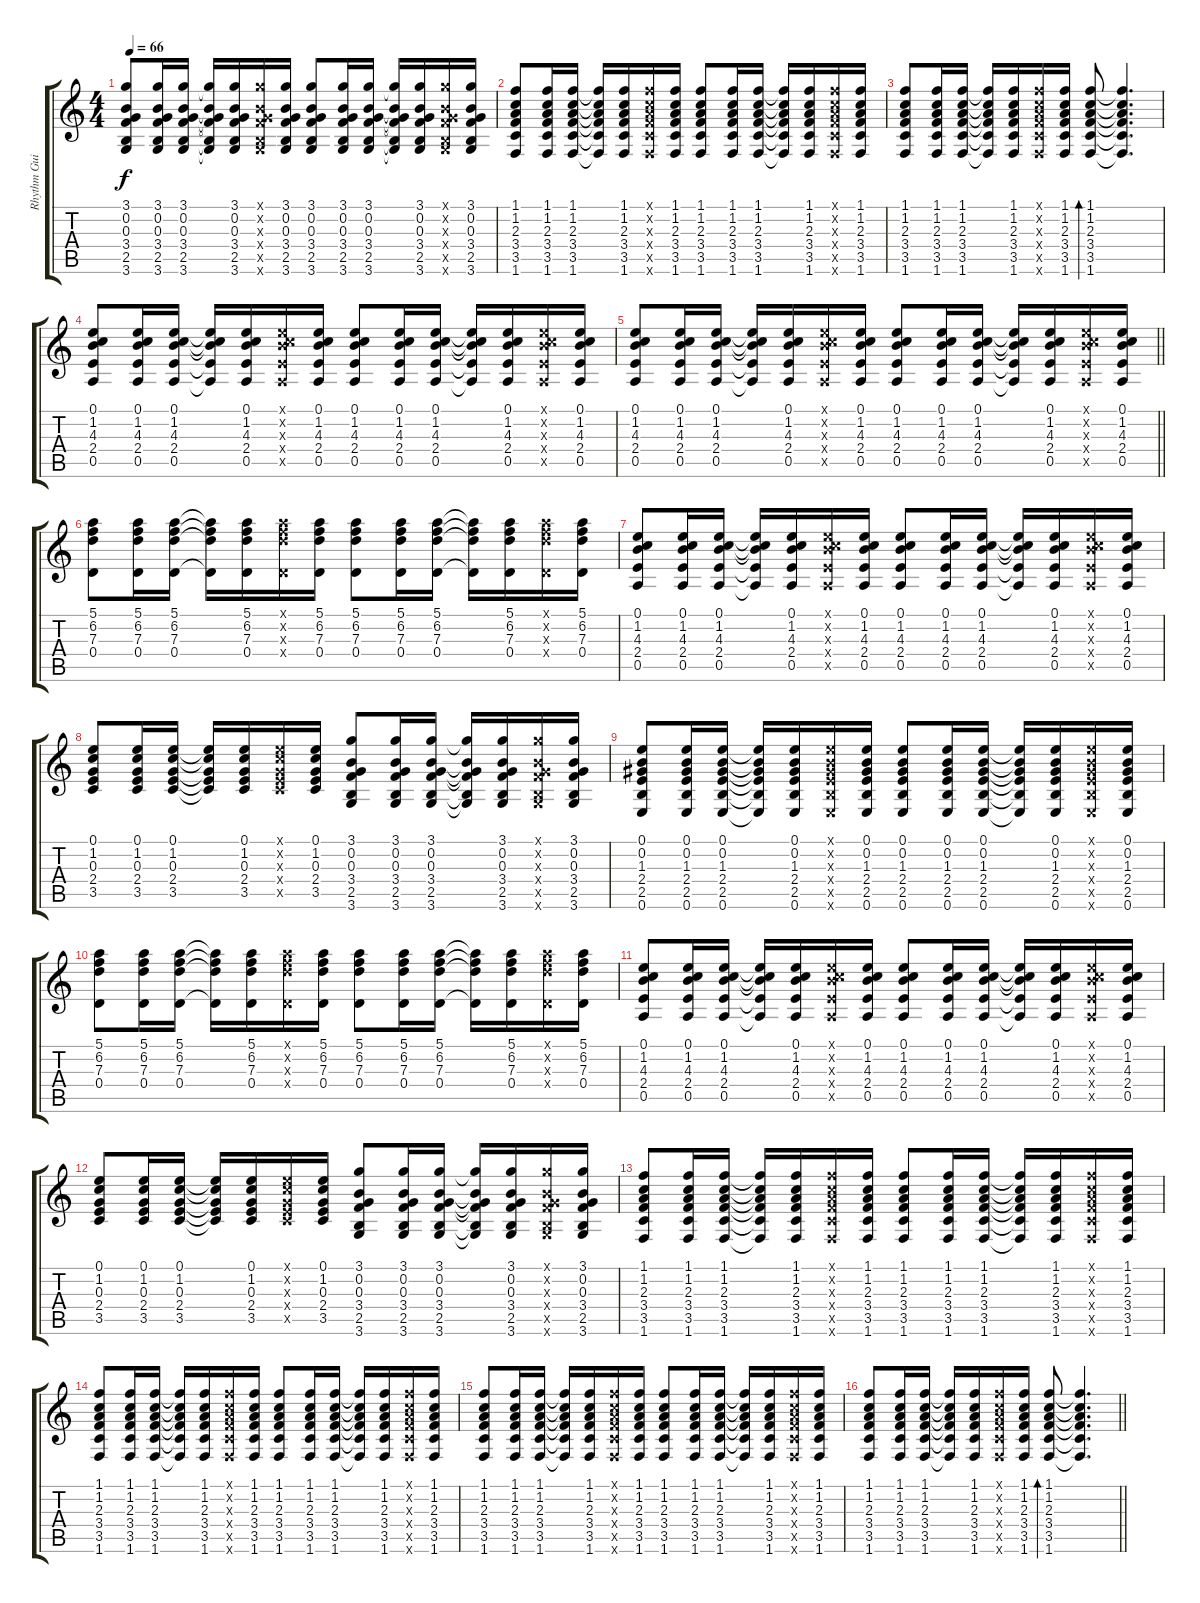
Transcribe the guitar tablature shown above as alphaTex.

\track ("Rhythm Guitar" "Rhythm Gui") {instrument acousticguitarsteel}
\staff {score tabs}
\tuning (E4 B3 G3 D3 A2 E2) {hide}
\ts (4 4)
\tempo 66
\clef g2
\ks c
(3.1 0.2 0.3 3.4 2.5 3.6).8{dy f} (3.1 0.2 0.3 3.4 2.5 3.6).16 (3.1 0.2 0.3 3.4 2.5 3.6).16 (3.1{t} 0.2{t} 0.3{t} 3.4{t} 2.5{t} 3.6{t}).16 (3.1 0.2 0.3 3.4 2.5 3.6).16 (3.1{x} 0.2{x} 0.3{x} 3.4{x} 2.5{x} 3.6{x}).16 (3.1 0.2 0.3 3.4 2.5 3.6).16 (3.1 0.2 0.3 3.4 2.5 3.6).8 (3.1 0.2 0.3 3.4 2.5 3.6).16 (3.1 0.2 0.3 3.4 2.5 3.6).16 (3.1{t} 0.2{t} 0.3{t} 3.4{t} 2.5{t} 3.6{t}).16 (3.1 0.2 0.3 3.4 2.5 3.6).16 (3.1{x} 0.2{x} 0.3{x} 3.4{x} 2.5{x} 3.6{x}).16 (3.1 0.2 0.3 3.4 2.5 3.6).16 |
(1.1 1.2 2.3 3.4 3.5 1.6).8 (1.1 1.2 2.3 3.4 3.5 1.6).16 (1.1 1.2 2.3 3.4 3.5 1.6).16 (1.1{t} 1.2{t} 2.3{t} 3.4{t} 3.5{t} 1.6{t}).16 (1.1 1.2 2.3 3.4 3.5 1.6).16 (1.1{x} 1.2{x} 2.3{x} 3.4{x} 3.5{x} 1.6{x}).16 (1.1 1.2 2.3 3.4 3.5 1.6).16 (1.1 1.2 2.3 3.4 3.5 1.6).8 (1.1 1.2 2.3 3.4 3.5 1.6).16 (1.1 1.2 2.3 3.4 3.5 1.6).16 (1.1{t} 1.2{t} 2.3{t} 3.4{t} 3.5{t} 1.6{t}).16 (1.1 1.2 2.3 3.4 3.5 1.6).16 (1.1{x} 1.2{x} 2.3{x} 3.4{x} 3.5{x} 1.6{x}).16 (1.1 1.2 2.3 3.4 3.5 1.6).16 |
(1.1 1.2 2.3 3.4 3.5 1.6).8 (1.1 1.2 2.3 3.4 3.5 1.6).16 (1.1 1.2 2.3 3.4 3.5 1.6).16 (1.1{t} 1.2{t} 2.3{t} 3.4{t} 3.5{t} 1.6{t}).16 (1.1 1.2 2.3 3.4 3.5 1.6).16 (1.1{x} 1.2{x} 2.3{x} 3.4{x} 3.5{x} 1.6{x}).16 (1.1 1.2 2.3 3.4 3.5 1.6).16 (1.1 1.2 2.3 3.4 3.5 1.6).8{bd 60} (1.1{t} 1.2{t} 2.3{t} 3.4{t} 3.5{t} 1.6{t}).4{d} |
(0.1 1.2 4.3 2.4 0.5).8 (0.1 1.2 4.3 2.4 0.5).16 (0.1 1.2 4.3 2.4 0.5).16 (0.1{t} 1.2{t} 4.3{t} 2.4{t} 0.5{t}).16 (0.1 1.2 4.3 2.4 0.5).16 (0.1{x} 1.2{x} 4.3{x} 2.4{x} 0.5{x}).16 (0.1 1.2 4.3 2.4 0.5).16 (0.1 1.2 4.3 2.4 0.5).8 (0.1 1.2 4.3 2.4 0.5).16 (0.1 1.2 4.3 2.4 0.5).16 (0.1{t} 1.2{t} 4.3{t} 2.4{t} 0.5{t}).16 (0.1 1.2 4.3 2.4 0.5).16 (0.1{x} 1.2{x} 4.3{x} 2.4{x} 0.5{x}).16 (0.1 1.2 4.3 2.4 0.5).16 |
\barLineRight lightlight
(0.1 1.2 4.3 2.4 0.5).8 (0.1 1.2 4.3 2.4 0.5).16 (0.1 1.2 4.3 2.4 0.5).16 (0.1{t} 1.2{t} 4.3{t} 2.4{t} 0.5{t}).16 (0.1 1.2 4.3 2.4 0.5).16 (0.1{x} 1.2{x} 4.3{x} 2.4{x} 0.5{x}).16 (0.1 1.2 4.3 2.4 0.5).16 (0.1 1.2 4.3 2.4 0.5).8 (0.1 1.2 4.3 2.4 0.5).16 (0.1 1.2 4.3 2.4 0.5).16 (0.1{t} 1.2{t} 4.3{t} 2.4{t} 0.5{t}).16 (0.1 1.2 4.3 2.4 0.5).16 (0.1{x} 1.2{x} 4.3{x} 2.4{x} 0.5{x}).16 (0.1 1.2 4.3 2.4 0.5).16 |
(5.1 6.2 7.3 0.4).8 (5.1 6.2 7.3 0.4).16 (5.1 6.2 7.3 0.4).16 (5.1{t} 6.2{t} 7.3{t} 0.4{t}).16 (5.1 6.2 7.3 0.4).16 (5.1{x} 6.2{x} 7.3{x} 0.4{x}).16 (5.1 6.2 7.3 0.4).16 (5.1 6.2 7.3 0.4).8 (5.1 6.2 7.3 0.4).16 (5.1 6.2 7.3 0.4).16 (5.1{t} 6.2{t} 7.3{t} 0.4{t}).16 (5.1 6.2 7.3 0.4).16 (5.1{x} 6.2{x} 7.3{x} 0.4{x}).16 (5.1 6.2 7.3 0.4).16 |
(0.1 1.2 4.3 2.4 0.5).8 (0.1 1.2 4.3 2.4 0.5).16 (0.1 1.2 4.3 2.4 0.5).16 (0.1{t} 1.2{t} 4.3{t} 2.4{t} 0.5{t}).16 (0.1 1.2 4.3 2.4 0.5).16 (0.1{x} 1.2{x} 4.3{x} 2.4{x} 0.5{x}).16 (0.1 1.2 4.3 2.4 0.5).16 (0.1 1.2 4.3 2.4 0.5).8 (0.1 1.2 4.3 2.4 0.5).16 (0.1 1.2 4.3 2.4 0.5).16 (0.1{t} 1.2{t} 4.3{t} 2.4{t} 0.5{t}).16 (0.1 1.2 4.3 2.4 0.5).16 (0.1{x} 1.2{x} 4.3{x} 2.4{x} 0.5{x}).16 (0.1 1.2 4.3 2.4 0.5).16 |
(0.1 1.2 0.3 2.4 3.5).8 (0.1 1.2 0.3 2.4 3.5).16 (0.1 1.2 0.3 2.4 3.5).16 (0.1{t} 1.2{t} 0.3{t} 2.4{t} 3.5{t}).16 (0.1 1.2 0.3 2.4 3.5).16 (0.1{x} 1.2{x} 0.3{x} 2.4{x} 3.5{x}).16 (0.1 1.2 0.3 2.4 3.5).16 (3.1 0.2 0.3 3.4 2.5 3.6).8 (3.1 0.2 0.3 3.4 2.5 3.6).16 (3.1 0.2 0.3 3.4 2.5 3.6).16 (3.1{t} 0.2{t} 0.3{t} 3.4{t} 2.5{t} 3.6{t}).16 (3.1 0.2 0.3 3.4 2.5 3.6).16 (3.1{x} 0.2{x} 0.3{x} 3.4{x} 2.5{x} 3.6{x}).16 (3.1 0.2 0.3 3.4 2.5 3.6).16 |
(0.1 0.2 1.3 2.4 2.5 0.6).8 (0.1 0.2 1.3 2.4 2.5 0.6).16 (0.1 0.2 1.3 2.4 2.5 0.6).16 (0.1{t} 0.2{t} 1.3{t} 2.4{t} 2.5{t} 0.6{t}).16 (0.1 0.2 1.3 2.4 2.5 0.6).16 (0.1{x} 0.2{x} 1.3{x} 2.4{x} 2.5{x} 0.6{x}).16 (0.1 0.2 1.3 2.4 2.5 0.6).16 (0.1 0.2 1.3 2.4 2.5 0.6).8 (0.1 0.2 1.3 2.4 2.5 0.6).16 (0.1 0.2 1.3 2.4 2.5 0.6).16 (0.1{t} 0.2{t} 1.3{t} 2.4{t} 2.5{t} 0.6{t}).16 (0.1 0.2 1.3 2.4 2.5 0.6).16 (0.1{x} 0.2{x} 1.3{x} 2.4{x} 2.5{x} 0.6{x}).16 (0.1 0.2 1.3 2.4 2.5 0.6).16 |
(5.1 6.2 7.3 0.4).8 (5.1 6.2 7.3 0.4).16 (5.1 6.2 7.3 0.4).16 (5.1{t} 6.2{t} 7.3{t} 0.4{t}).16 (5.1 6.2 7.3 0.4).16 (5.1{x} 6.2{x} 7.3{x} 0.4{x}).16 (5.1 6.2 7.3 0.4).16 (5.1 6.2 7.3 0.4).8 (5.1 6.2 7.3 0.4).16 (5.1 6.2 7.3 0.4).16 (5.1{t} 6.2{t} 7.3{t} 0.4{t}).16 (5.1 6.2 7.3 0.4).16 (5.1{x} 6.2{x} 7.3{x} 0.4{x}).16 (5.1 6.2 7.3 0.4).16 |
(0.1 1.2 4.3 2.4 0.5).8 (0.1 1.2 4.3 2.4 0.5).16 (0.1 1.2 4.3 2.4 0.5).16 (0.1{t} 1.2{t} 4.3{t} 2.4{t} 0.5{t}).16 (0.1 1.2 4.3 2.4 0.5).16 (0.1{x} 1.2{x} 4.3{x} 2.4{x} 0.5{x}).16 (0.1 1.2 4.3 2.4 0.5).16 (0.1 1.2 4.3 2.4 0.5).8 (0.1 1.2 4.3 2.4 0.5).16 (0.1 1.2 4.3 2.4 0.5).16 (0.1{t} 1.2{t} 4.3{t} 2.4{t} 0.5{t}).16 (0.1 1.2 4.3 2.4 0.5).16 (0.1{x} 1.2{x} 4.3{x} 2.4{x} 0.5{x}).16 (0.1 1.2 4.3 2.4 0.5).16 |
(0.1 1.2 0.3 2.4 3.5).8 (0.1 1.2 0.3 2.4 3.5).16 (0.1 1.2 0.3 2.4 3.5).16 (0.1{t} 1.2{t} 0.3{t} 2.4{t} 3.5{t}).16 (0.1 1.2 0.3 2.4 3.5).16 (0.1{x} 1.2{x} 0.3{x} 2.4{x} 3.5{x}).16 (0.1 1.2 0.3 2.4 3.5).16 (3.1 0.2 0.3 3.4 2.5 3.6).8 (3.1 0.2 0.3 3.4 2.5 3.6).16 (3.1 0.2 0.3 3.4 2.5 3.6).16 (3.1{t} 0.2{t} 0.3{t} 3.4{t} 2.5{t} 3.6{t}).16 (3.1 0.2 0.3 3.4 2.5 3.6).16 (3.1{x} 0.2{x} 0.3{x} 3.4{x} 2.5{x} 3.6{x}).16 (3.1 0.2 0.3 3.4 2.5 3.6).16 |
(1.1 1.2 2.3 3.4 3.5 1.6).8 (1.1 1.2 2.3 3.4 3.5 1.6).16 (1.1 1.2 2.3 3.4 3.5 1.6).16 (1.1{t} 1.2{t} 2.3{t} 3.4{t} 3.5{t} 1.6{t}).16 (1.1 1.2 2.3 3.4 3.5 1.6).16 (1.1{x} 1.2{x} 2.3{x} 3.4{x} 3.5{x} 1.6{x}).16 (1.1 1.2 2.3 3.4 3.5 1.6).16 (1.1 1.2 2.3 3.4 3.5 1.6).8 (1.1 1.2 2.3 3.4 3.5 1.6).16 (1.1 1.2 2.3 3.4 3.5 1.6).16 (1.1{t} 1.2{t} 2.3{t} 3.4{t} 3.5{t} 1.6{t}).16 (1.1 1.2 2.3 3.4 3.5 1.6).16 (1.1{x} 1.2{x} 2.3{x} 3.4{x} 3.5{x} 1.6{x}).16 (1.1 1.2 2.3 3.4 3.5 1.6).16 |
(1.1 1.2 2.3 3.4 3.5 1.6).8 (1.1 1.2 2.3 3.4 3.5 1.6).16 (1.1 1.2 2.3 3.4 3.5 1.6).16 (1.1{t} 1.2{t} 2.3{t} 3.4{t} 3.5{t} 1.6{t}).16 (1.1 1.2 2.3 3.4 3.5 1.6).16 (1.1{x} 1.2{x} 2.3{x} 3.4{x} 3.5{x} 1.6{x}).16 (1.1 1.2 2.3 3.4 3.5 1.6).16 (1.1 1.2 2.3 3.4 3.5 1.6).8 (1.1 1.2 2.3 3.4 3.5 1.6).16 (1.1 1.2 2.3 3.4 3.5 1.6).16 (1.1{t} 1.2{t} 2.3{t} 3.4{t} 3.5{t} 1.6{t}).16 (1.1 1.2 2.3 3.4 3.5 1.6).16 (1.1{x} 1.2{x} 2.3{x} 3.4{x} 3.5{x} 1.6{x}).16 (1.1 1.2 2.3 3.4 3.5 1.6).16 |
(1.1 1.2 2.3 3.4 3.5 1.6).8 (1.1 1.2 2.3 3.4 3.5 1.6).16 (1.1 1.2 2.3 3.4 3.5 1.6).16 (1.1{t} 1.2{t} 2.3{t} 3.4{t} 3.5{t} 1.6{t}).16 (1.1 1.2 2.3 3.4 3.5 1.6).16 (1.1{x} 1.2{x} 2.3{x} 3.4{x} 3.5{x} 1.6{x}).16 (1.1 1.2 2.3 3.4 3.5 1.6).16 (1.1 1.2 2.3 3.4 3.5 1.6).8 (1.1 1.2 2.3 3.4 3.5 1.6).16 (1.1 1.2 2.3 3.4 3.5 1.6).16 (1.1{t} 1.2{t} 2.3{t} 3.4{t} 3.5{t} 1.6{t}).16 (1.1 1.2 2.3 3.4 3.5 1.6).16 (1.1{x} 1.2{x} 2.3{x} 3.4{x} 3.5{x} 1.6{x}).16 (1.1 1.2 2.3 3.4 3.5 1.6).16 |
\barLineRight lightlight
(1.1 1.2 2.3 3.4 3.5 1.6).8 (1.1 1.2 2.3 3.4 3.5 1.6).16 (1.1 1.2 2.3 3.4 3.5 1.6).16 (1.1{t} 1.2{t} 2.3{t} 3.4{t} 3.5{t} 1.6{t}).16 (1.1 1.2 2.3 3.4 3.5 1.6).16 (1.1{x} 1.2{x} 2.3{x} 3.4{x} 3.5{x} 1.6{x}).16 (1.1 1.2 2.3 3.4 3.5 1.6).16 (1.1 1.2 2.3 3.4 3.5 1.6).8{bd 60} (1.1{t} 1.2{t} 2.3{t} 3.4{t} 3.5{t} 1.6{t}).4{d}
